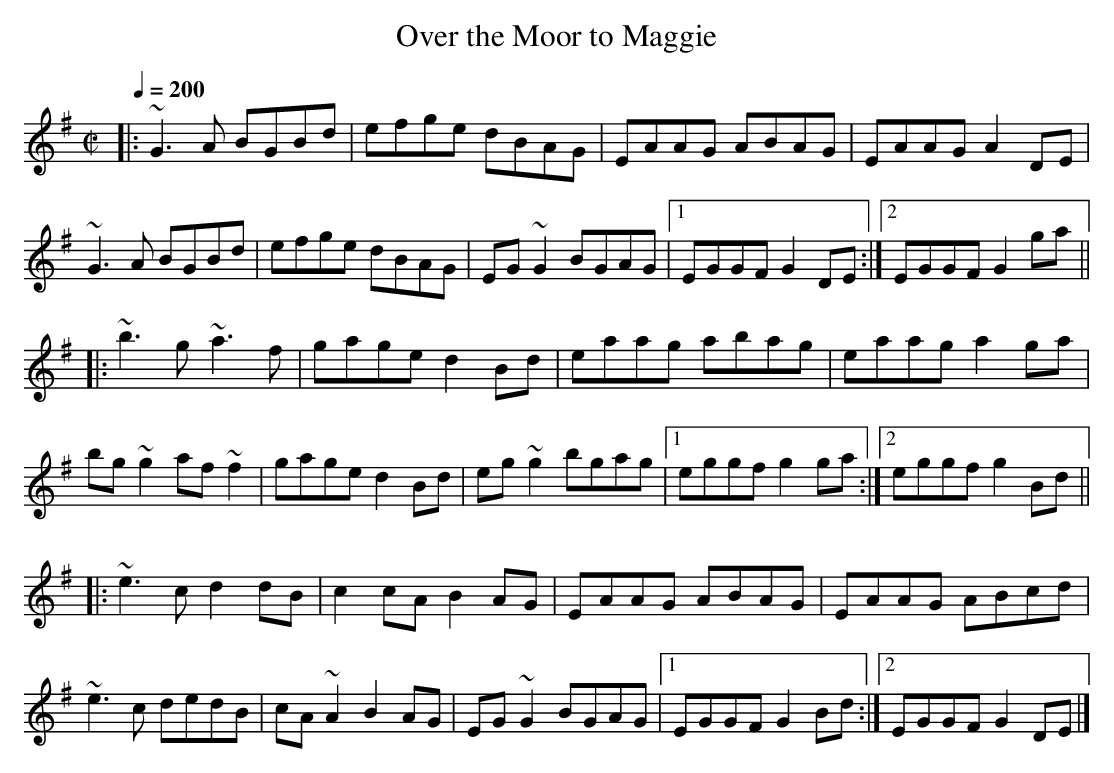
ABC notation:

X:1
T:Over the Moor to Maggie
M:C|
L:1/8
Q:1/4=200
K:G
|:~G3A BGBd|efge dBAG|EAAG ABAG|EAAG A2DE|
~G3A BGBd|efge dBAG|EG~G2 BGAG|1 EGGF G2DE:|2 EGGF G2ga||
|:~b3g ~a3f|gage d2Bd|eaag abag|eaag a2ga|
bg~g2 af~f2|gage d2Bd|eg~g2 bgag|1 eggf g2ga:|2 eggf g2Bd||
|:~e3c d2dB|c2cA B2AG|EAAG ABAG|EAAG ABcd|
~e3c dedB|cA~A2 B2AG|EG~G2 BGAG|1 EGGF G2Bd:|2 EGGF G2DE|]
